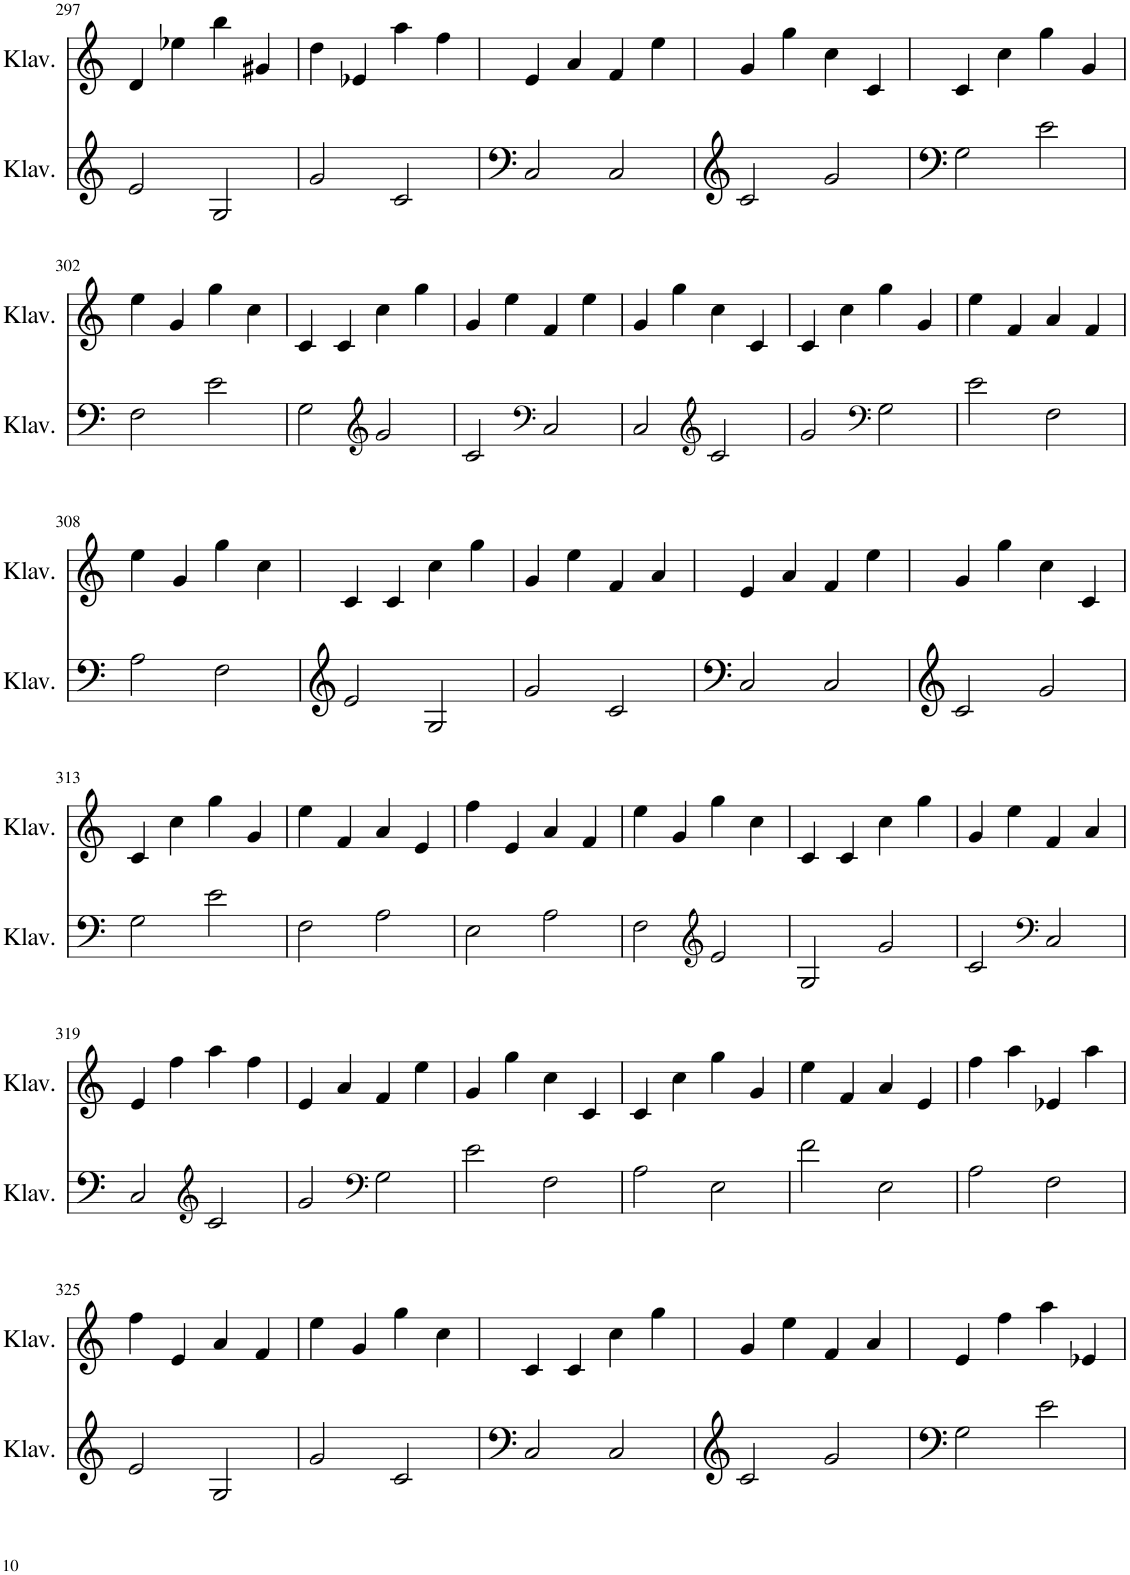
**kern	**kern
*part2	*part1
*staff2	*staff1
*I"Klavier	*I"Klavier
*I'Klav.	*I'Klav.
!!LO:PB:g=z
*clefG2	*clefG2
*k[]	*k[]
*M4/4	*M4/4
=297	=297
2e/	4d/
.	4ee-X\
2G/	4bb\
.	4g#X/
=298	=298
2g/	4dd\
.	4e-X/
2c/	4aa\
.	4ff\
=299	=299
2C/	4e/
.	4a/
2C/	4f/
.	4ee\
=300	=300
2c/	4g/
.	4gg\
2g/	4cc\
.	4c/
=301	=301
2G\	4c/
.	4cc\
2e\	4gg\
.	4g/
!!LO:LB:g=z
=302	=302
2F\	4ee\
.	4g/
2e\	4gg\
.	4cc\
=303	=303
2G\	4c/
.	4c/
*clefG2	*
2g/	4cc\
.	4gg\
=304	=304
2c/	4g/
.	4ee\
*clefF4	*
2C/	4f/
.	4ee\
=305	=305
2C/	4g/
.	4gg\
*clefG2	*
2c/	4cc\
.	4c/
=306	=306
2g/	4c/
.	4cc\
*clefF4	*
2G\	4gg\
.	4g/
=307	=307
2e\	4ee\
.	4f/
2F\	4a/
.	4f/
!!LO:LB:g=z
=308	=308
2A\	4ee\
.	4g/
2F\	4gg\
.	4cc\
=309	=309
2e/	4c/
.	4c/
2G/	4cc\
.	4gg\
=310	=310
2g/	4g/
.	4ee\
2c/	4f/
.	4a/
=311	=311
2C/	4e/
.	4a/
2C/	4f/
.	4ee\
=312	=312
2c/	4g/
.	4gg\
2g/	4cc\
.	4c/
!!LO:LB:g=z
=313	=313
2G\	4c/
.	4cc\
2e\	4gg\
.	4g/
=314	=314
2F\	4ee\
.	4f/
2A\	4a/
.	4e/
=315	=315
2E\	4ff\
.	4e/
2A\	4a/
.	4f/
=316	=316
2F\	4ee\
.	4g/
*clefG2	*
2e/	4gg\
.	4cc\
=317	=317
2G/	4c/
.	4c/
2g/	4cc\
.	4gg\
=318	=318
2c/	4g/
.	4ee\
*clefF4	*
2C/	4f/
.	4a/
!!LO:LB:g=z
=319	=319
2C/	4e/
.	4ff\
*clefG2	*
2c/	4aa\
.	4ff\
=320	=320
2g/	4e/
.	4a/
*clefF4	*
2G\	4f/
.	4ee\
=321	=321
2e\	4g/
.	4gg\
2F\	4cc\
.	4c/
=322	=322
2A\	4c/
.	4cc\
2E\	4gg\
.	4g/
=323	=323
2f\	4ee\
.	4f/
2E\	4a/
.	4e/
=324	=324
2A\	4ff\
.	4aa\
2F\	4e-X/
.	4aa\
!!LO:LB:g=z
=325	=325
2e/	4ff\
.	4e/
2G/	4a/
.	4f/
=326	=326
2g/	4ee\
.	4g/
2c/	4gg\
.	4cc\
=327	=327
2C/	4c/
.	4c/
2C/	4cc\
.	4gg\
=328	=328
2c/	4g/
.	4ee\
2g/	4f/
.	4a/
=329	=329
2G\	4e/
.	4ff\
2e\	4aa\
.	4e-X/
=	=
*-	*-
